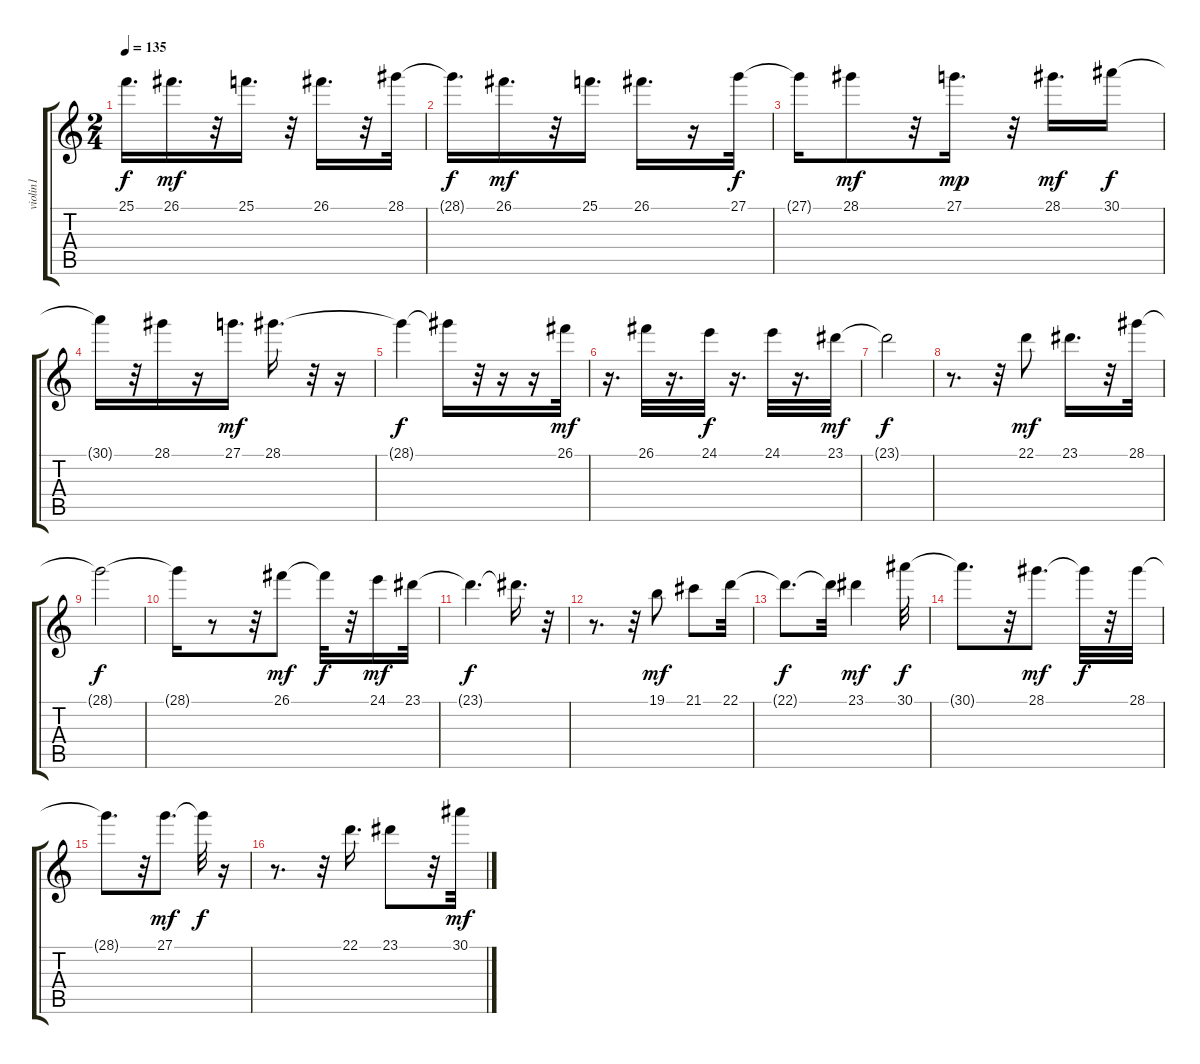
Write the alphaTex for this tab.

\track ("violin1" "violin1") {instrument stringensemble1}
\staff {score tabs}
\tuning (E4 B3 G3 D3 A2 E2) {hide}
\ts (2 4)
\tempo 135
\clef g2
\ks c
25.1{t}.16{d dy f} 26.1.16{d dy mf} r.32 25.1.16{d} r.32 26.1.16{d} r.32 28.1.32 |
28.1{t}.16{d dy f} 26.1.16{d dy mf} r.32 25.1.16{d} 26.1.16{d} r.16 27.1.32{dy f} |
27.1{t}.16 28.1.8{dy mf} r.32 27.1.16{d dy mp} r.32 28.1.16{d dy mf} 30.1.16{dy f} |
30.1{t}.16 r.32 28.1.16 r.16 27.1.16{d dy mf} 28.1.16{d} r.32 r.16 |
28.1{t}.4{dy f} 28.1{t}.16 r.32 r.16 r.16 26.1.32{dy mf} |
r.16{d} 26.1.32 r.16{d} 24.1.32{dy f} r.16{d} 24.1.32 r.16{d} 23.1.32{dy mf} |
23.1{t}.2{dy f} |
r.8{d} r.32 22.1.8{dy mf} 23.1.16{d} r.32 28.1.32 |
28.1{t}.2{dy f} |
28.1{t}.16 r.8 r.32 26.1.8{dy mf} 26.1{t}.32{dy f} r.32 24.1.16{dy mf} 23.1.32 |
23.1{t}.4{d dy f} 23.1{t}.16{d} r.32 |
r.8{d} r.32 19.1.8{dy mf} 21.1.8 22.1.32 |
22.1{t}.8{d dy f} 22.1{t}.32 23.1.4{dy mf} 30.1.32{dy f} |
30.1{t}.8{d} r.32 28.1.8{d dy mf} 28.1{t}.32{dy f} r.32 28.1.32 |
28.1{t}.8{d} r.32 27.1.8{d dy mf} 27.1{t}.32{dy f} r.16 |
r.8{d} r.32 22.1.16{d} 23.1.8 r.32 30.1.32{dy mf}
